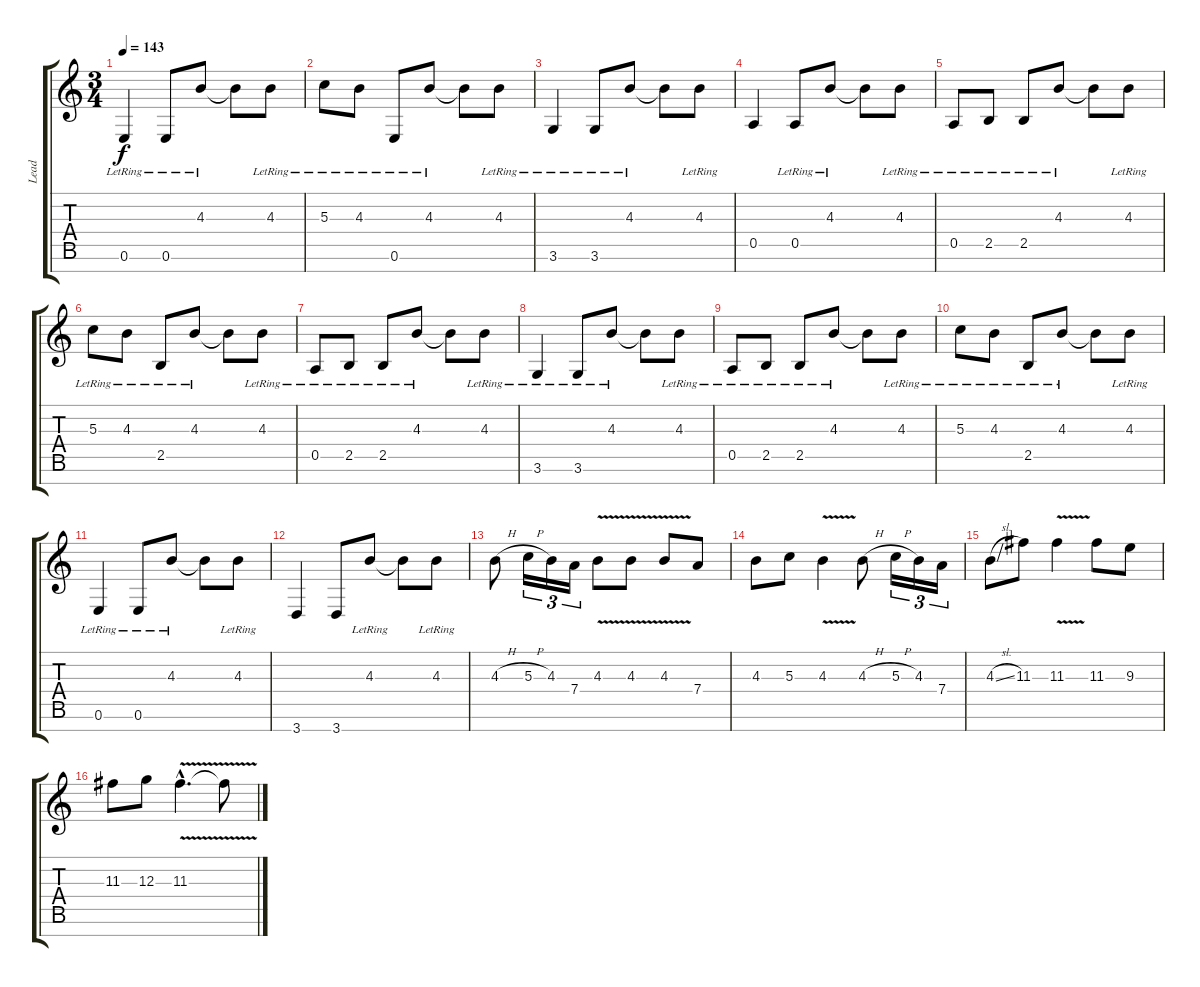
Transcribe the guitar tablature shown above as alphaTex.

\track ("Lead" "Lead") {instrument distortionguitar}
\staff {score tabs}
\tuning (E4 B3 G3 D3 A2 E2 B1) {hide}
\ts (3 4)
\tempo 143
\clef g2
\ks c
0.6{lr}.4{dy f} 0.6{lr}.8 4.3{lr}.8 4.3{t}.8 4.3{lr}.8 |
5.3{lr}.8 4.3{lr}.8 0.6{lr}.8 4.3{lr}.8 4.3{t}.8 4.3{lr}.8 |
3.6{lr}.4 3.6{lr}.8 4.3{lr}.8 4.3{t}.8 4.3{lr}.8 |
0.5.4 0.5{lr}.8 4.3{lr}.8 4.3{t}.8 4.3{lr}.8 |
0.5{lr}.8 2.5{lr}.8 2.5{lr}.8 4.3{lr}.8 4.3{t}.8 4.3{lr}.8 |
5.3{lr}.8 4.3{lr}.8 2.5{lr}.8 4.3{lr}.8 4.3{t}.8 4.3{lr}.8 |
0.5{lr}.8 2.5{lr}.8 2.5{lr}.8 4.3{lr}.8 4.3{t}.8 4.3{lr}.8 |
3.6{lr}.4 3.6{lr}.8 4.3{lr}.8 4.3{t}.8 4.3{lr}.8 |
0.5{lr}.8 2.5{lr}.8 2.5{lr}.8 4.3{lr}.8 4.3{t}.8 4.3{lr}.8 |
5.3{lr}.8 4.3{lr}.8 2.5{lr}.8 4.3{lr}.8 4.3{t}.8 4.3{lr}.8 |
0.6{lr}.4 0.6{lr}.8 4.3{lr}.8 4.3{t}.8 4.3{lr}.8 |
3.7.4 3.7.8 4.3{lr}.8 4.3{t}.8 4.3{lr}.8 |
4.3{h}.8 5.3{h}.16{tu (3 2)} 4.3.16{tu (3 2)} 7.4.16{tu (3 2)} 4.3{v}.8 4.3{v}.8 4.3{v}.8 7.4.8 |
4.3.8 5.3.8 4.3{v}.4 4.3{h}.8 5.3{h}.16{tu (3 2)} 4.3.16{tu (3 2)} 7.4.16{tu (3 2)} |
4.3{sl}.8 11.3.8 11.3{v}.4 11.3.8 9.3.8 |
11.3.8 12.3.8 11.3{v hac}.4{d} 11.3{t}.8
